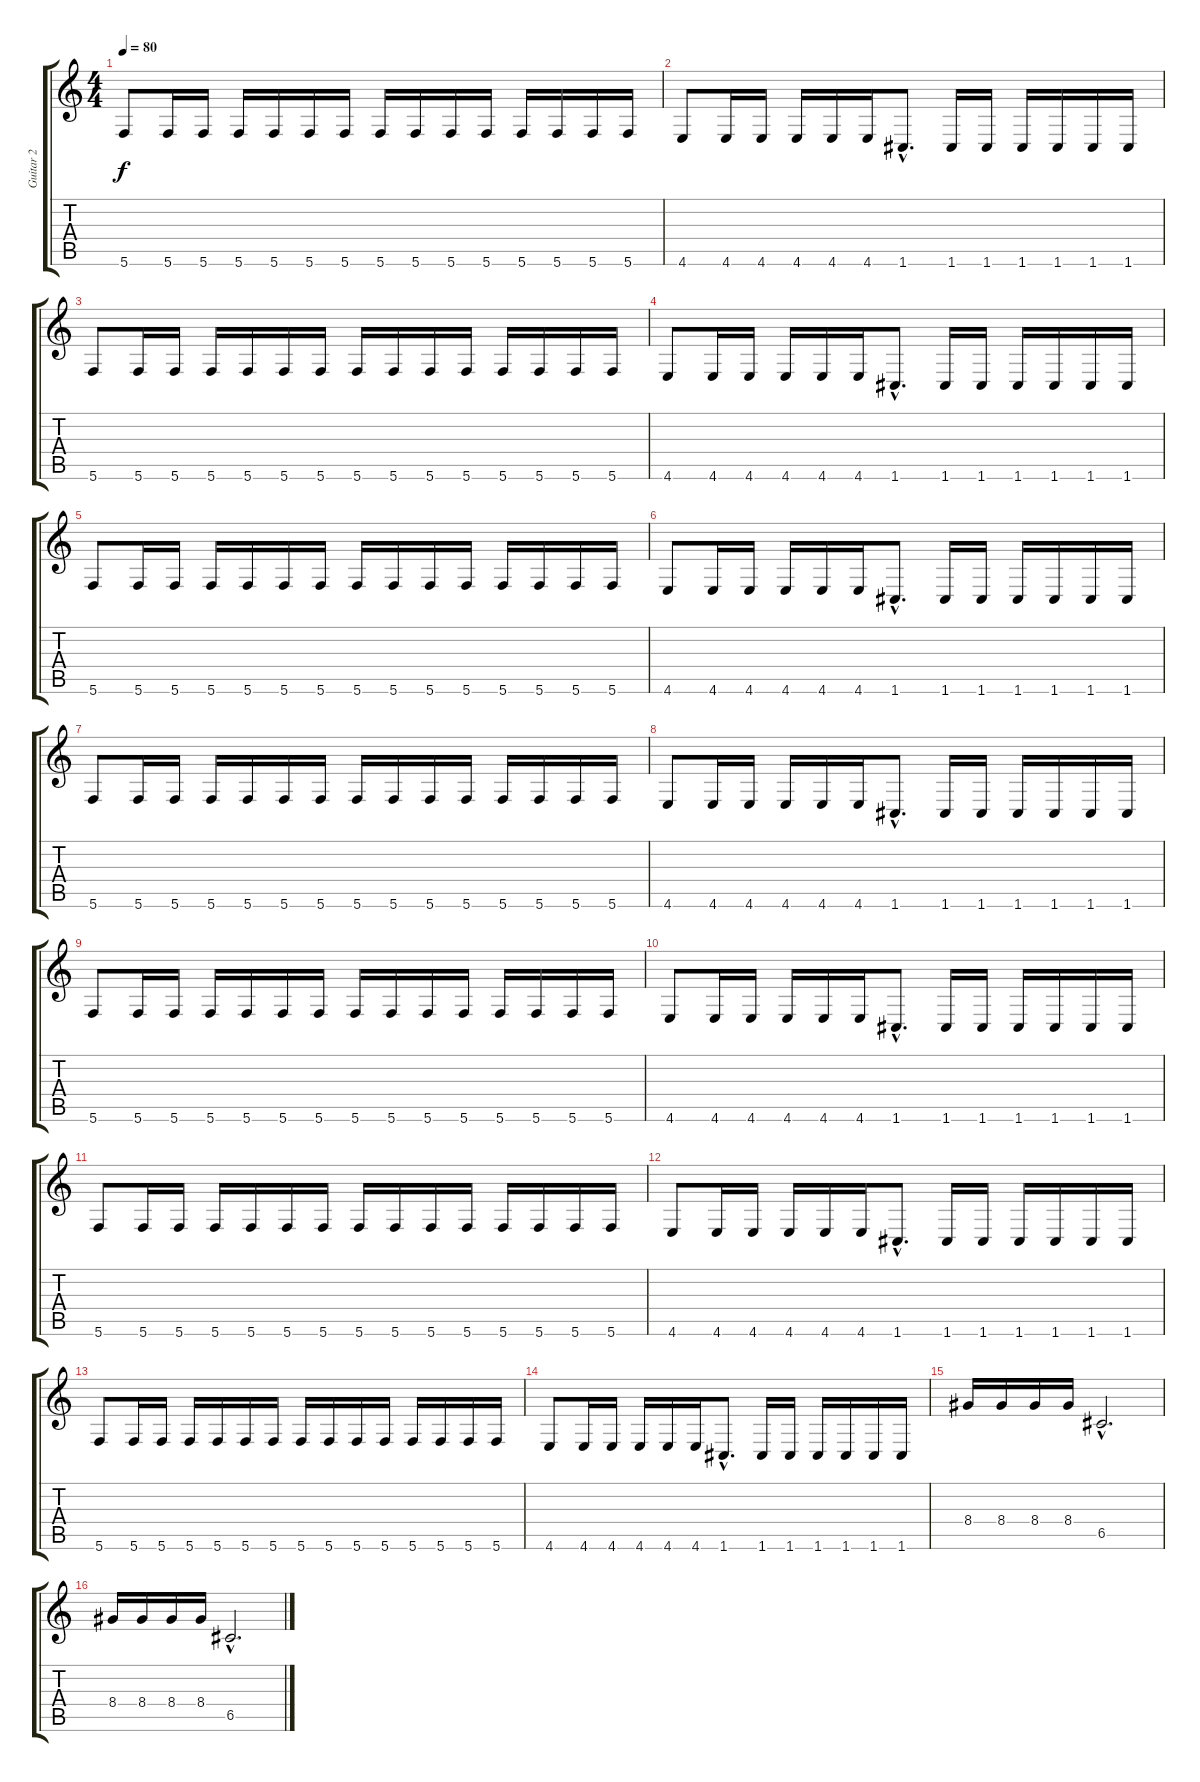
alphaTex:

\track ("Guitar 2" "Guitar 2") {instrument distortionguitar}
\staff {score tabs}
\tuning (D4 A3 F3 C3 G2 C2) {hide}
\ts (4 4)
\tempo 80
\clef g2
\ks c
5.6.8{dy f} 5.6.16 5.6.16 5.6.16 5.6.16 5.6.16 5.6.16 5.6.16 5.6.16 5.6.16 5.6.16 5.6.16 5.6.16 5.6.16 5.6.16 |
4.6.8 4.6.16 4.6.16 4.6.16 4.6.16 4.6.16 1.6{hac}.8{d} 1.6.16 1.6.16 1.6.16 1.6.16 1.6.16 1.6.16 |
5.6.8 5.6.16 5.6.16 5.6.16 5.6.16 5.6.16 5.6.16 5.6.16 5.6.16 5.6.16 5.6.16 5.6.16 5.6.16 5.6.16 5.6.16 |
4.6.8 4.6.16 4.6.16 4.6.16 4.6.16 4.6.16 1.6{hac}.8{d} 1.6.16 1.6.16 1.6.16 1.6.16 1.6.16 1.6.16 |
5.6.8 5.6.16 5.6.16 5.6.16 5.6.16 5.6.16 5.6.16 5.6.16 5.6.16 5.6.16 5.6.16 5.6.16 5.6.16 5.6.16 5.6.16 |
4.6.8 4.6.16 4.6.16 4.6.16 4.6.16 4.6.16 1.6{hac}.8{d} 1.6.16 1.6.16 1.6.16 1.6.16 1.6.16 1.6.16 |
5.6.8 5.6.16 5.6.16 5.6.16 5.6.16 5.6.16 5.6.16 5.6.16 5.6.16 5.6.16 5.6.16 5.6.16 5.6.16 5.6.16 5.6.16 |
4.6.8 4.6.16 4.6.16 4.6.16 4.6.16 4.6.16 1.6{hac}.8{d} 1.6.16 1.6.16 1.6.16 1.6.16 1.6.16 1.6.16 |
5.6.8 5.6.16 5.6.16 5.6.16 5.6.16 5.6.16 5.6.16 5.6.16 5.6.16 5.6.16 5.6.16 5.6.16 5.6.16 5.6.16 5.6.16 |
4.6.8 4.6.16 4.6.16 4.6.16 4.6.16 4.6.16 1.6{hac}.8{d} 1.6.16 1.6.16 1.6.16 1.6.16 1.6.16 1.6.16 |
5.6.8 5.6.16 5.6.16 5.6.16 5.6.16 5.6.16 5.6.16 5.6.16 5.6.16 5.6.16 5.6.16 5.6.16 5.6.16 5.6.16 5.6.16 |
4.6.8 4.6.16 4.6.16 4.6.16 4.6.16 4.6.16 1.6{hac}.8{d} 1.6.16 1.6.16 1.6.16 1.6.16 1.6.16 1.6.16 |
5.6.8 5.6.16 5.6.16 5.6.16 5.6.16 5.6.16 5.6.16 5.6.16 5.6.16 5.6.16 5.6.16 5.6.16 5.6.16 5.6.16 5.6.16 |
4.6.8 4.6.16 4.6.16 4.6.16 4.6.16 4.6.16 1.6{hac}.8{d} 1.6.16 1.6.16 1.6.16 1.6.16 1.6.16 1.6.16 |
8.4.16 8.4.16 8.4.16 8.4.16 6.5{hac}.2{d} |
8.4.16 8.4.16 8.4.16 8.4.16 6.5{hac}.2{d}
